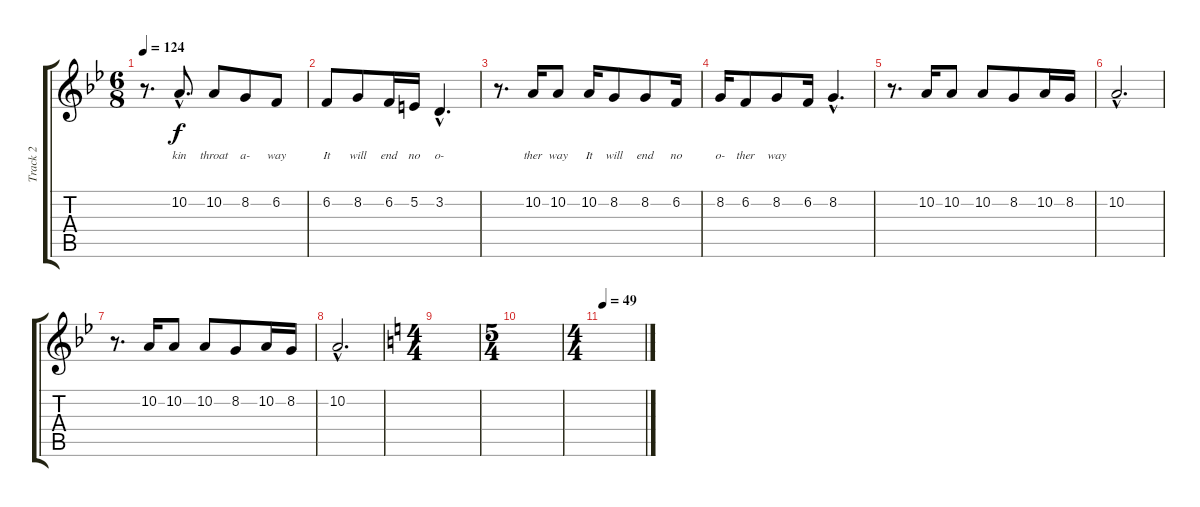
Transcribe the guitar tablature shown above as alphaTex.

\track ("Track 2" "Track 2") {instrument cello}
\staff {score tabs}
\tuning (E4 B3 G3 D3 A2 E2) {hide}
\ts (6 8)
\tempo 124
\clef g2
\ks bb
r.8{d dy f} 10.2{hac}.8{d lyrics (0 "") lyrics (1 "kin") lyrics (2 "") lyrics (3 "") lyrics (4 "")} 10.2.8{lyrics (0 "") lyrics (1 "throat") lyrics (2 "") lyrics (3 "") lyrics (4 "")} 8.2.8{lyrics (0 "") lyrics (1 "a-") lyrics (2 "") lyrics (3 "") lyrics (4 "")} 6.2.8{lyrics (0 "") lyrics (1 "way") lyrics (2 "") lyrics (3 "") lyrics (4 "")} |
6.2.8{lyrics (0 "") lyrics (1 "It") lyrics (2 "") lyrics (3 "") lyrics (4 "")} 8.2.8{lyrics (0 "") lyrics (1 "will") lyrics (2 "") lyrics (3 "") lyrics (4 "")} 6.2.16{lyrics (0 "") lyrics (1 "end") lyrics (2 "") lyrics (3 "") lyrics (4 "")} 5.2.16{lyrics (0 "") lyrics (1 "no") lyrics (2 "") lyrics (3 "") lyrics (4 "")} 3.2{hac}.4{d lyrics (0 "") lyrics (1 "o-") lyrics (2 "") lyrics (3 "") lyrics (4 "")} |
r.8{d} 10.2.16{lyrics (0 "") lyrics (1 "ther") lyrics (2 "") lyrics (3 "") lyrics (4 "")} 10.2.8{lyrics (0 "") lyrics (1 "way") lyrics (2 "") lyrics (3 "") lyrics (4 "")} 10.2.16{lyrics (0 "") lyrics (1 "It") lyrics (2 "") lyrics (3 "") lyrics (4 "")} 8.2.8{lyrics (0 "") lyrics (1 "will") lyrics (2 "") lyrics (3 "") lyrics (4 "")} 8.2.8{lyrics (0 "") lyrics (1 "end") lyrics (2 "") lyrics (3 "") lyrics (4 "")} 6.2.16{lyrics (0 "") lyrics (1 "no") lyrics (2 "") lyrics (3 "") lyrics (4 "")} |
8.2.16{lyrics (0 "") lyrics (1 "o-") lyrics (2 "") lyrics (3 "") lyrics (4 "")} 6.2.8{lyrics (0 "") lyrics (1 "ther") lyrics (2 "") lyrics (3 "") lyrics (4 "")} 8.2.8{lyrics (0 "") lyrics (1 "way") lyrics (2 "") lyrics (3 "") lyrics (4 "")} 6.2.16 8.2{hac}.4{d} |
r.8{d} 10.2.16 10.2.8 10.2.8 8.2.8 10.2.16 8.2.16 |
10.2{hac}.2{d} |
r.8{d} 10.2.16 10.2.8 10.2.8 8.2.8 10.2.16 8.2.16 |
10.2{hac}.2{d} |
\ts (4 4)
\ks c
|
\ts (5 4)
|
\ts (4 4)
\tempo 49
